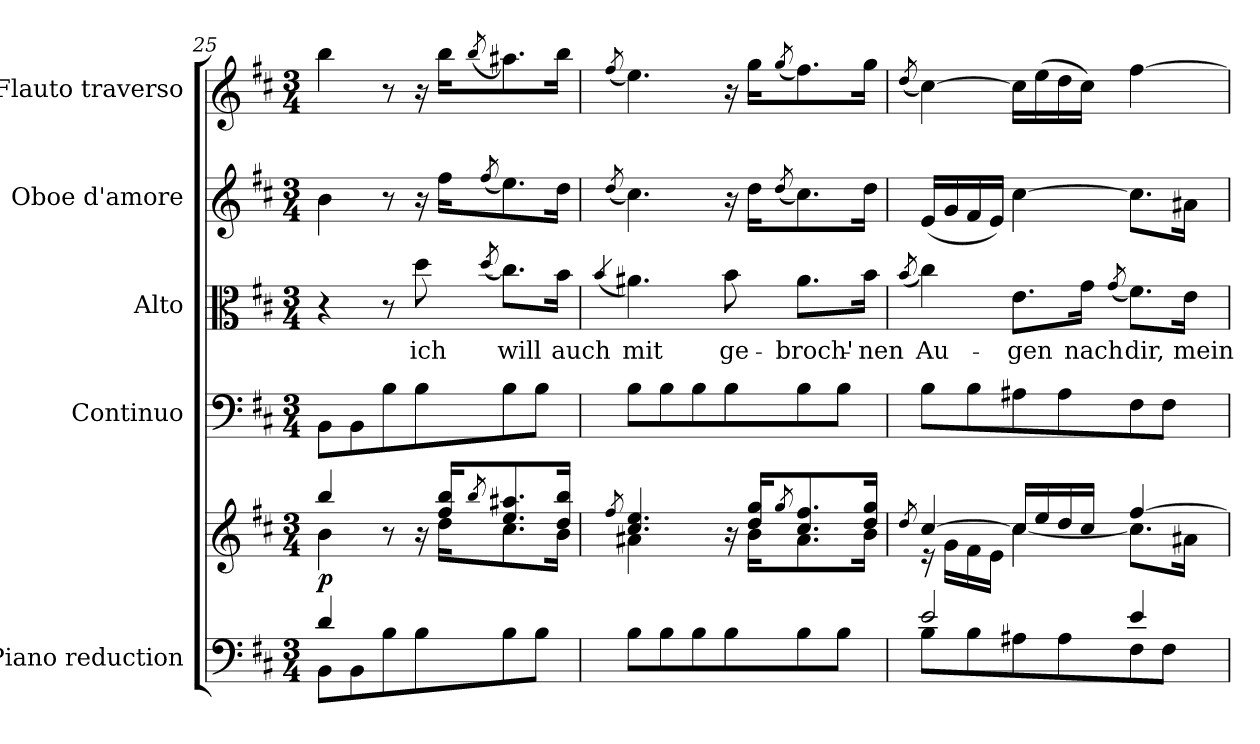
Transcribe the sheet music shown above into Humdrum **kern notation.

**kern	**kern	**dynam	**kern	**kern	**text	**kern	**dynam	**kern	**dynam
*part5	*part5	*part5	*part4	*part3	*part3	*part2	*part2	*part1	*part1
*staff6	*staff5	*staff5/6	*staff4	*staff3	*staff3	*staff2	*staff2	*staff1	*staff1
*I"Piano reduction	*	*	*I"Continuo	*I"Alto	*	*I"Oboe d'amore	*	*I"Flauto traverso	*
*I'Pno	*	*	*	*	*	*I'Ob	*	*I'Fl	*
*clefF4	*clefG2	*	*clefF4	*clefC3	*	*clefG2	*	*clefG2	*
*k[f#c#]	*k[f#c#]	*	*k[f#c#]	*k[f#c#]	*	*k[f#c#]	*	*k[f#c#]	*
*M3/4	*M3/4	*	*M3/4	*M3/4	*	*M3/4	*	*M3/4	*
=25	=25	=25	=25	=25	=25	=25	=25	=25	=25
*^	*^	*	*	*	*	*	*	*	*
!	!	!	!	!LO:DY:b	!	!	!	!	!	!	!
4d/	8BB\L	4bb/	4b\	p	8BB\L	4r	.	4b\	.	4bb\	.
.	8BB\	.	.	.	8BB\	.	.	.	.	.	.
4ryy	8B\	8r	8ryy	.	8B\	8r	.	8r	.	8r	.
!	!	!	!	!	!	!	!LO:LY:b	!	!	!	!
.	8B\	16r	16ryy	.	8B\	8dd\	ich	16r	.	16r	.
!	!	!	!	!	!	!	!	!	!LO:DY:b	!	!LO:DY:b
.	.	16ff#/ 16bb/KL	16dd\KL	.	.	.	.	16ff#\KL	other-dynamics	16bb\KL	other-dynamics
.	.	8qbb/	.	.	.	(8qdd/	.	(8qff#/	.	(8qbb/	.
!	!	!	!	!	!	!	!LO:LY:b	!	!	!	!
4ryy	8B\	8.ee/ 8.aa#X/	8.cc#\	.	8B\	8.cc#\L)	will	8.ee\)	.	8.aa#X\)	.
.	8B\J	.	.	.	8B\J	.	.	.	.	.	.
!	!	!	!	!	!	!	!LO:LY:b	!	!	!	!
.	.	16dd/ 16bb/Jk	16b\Jk	.	.	16b\Jk	auch	16dd\Jk	.	16bb\Jk	.
*v	*v	*	*	*	*	*	*	*	*	*	*
!!LO:LB:g=z
=26	=26	=26	=26	=26	=26	=26	=26	=26	=26	=26
.	8qff#/	.	.	.	(4qb/	.	(8qdd/	.	(8qff#/	.
!	!	!	!	!	!	!LO:LY:b	!	!	!	!
8B\L	4.cc#/ 4.ee/	4a#X\	.	8B\L	4.a#X\)	mit	4.cc#\)	.	4.ee\)	.
8B\	.	.	.	8B\	.	.	.	.	.	.
8B\	.	8ryy	.	8B\	.	.	.	.	.	.
!	!	!	!	!	!	!LO:LY:b	!	!	!	!
8B\	16r	16ryy	.	8B\	8b\	ge-	16r	.	16r	.
.	16dd/ 16gg/KL	16b\KL	.	.	.	.	16dd\KL	.	16gg\KL	.
.	8qgg/	.	.	.	.	.	(8qdd/	.	(8qgg/	.
!	!	!	!	!	!	!LO:LY:b	!	!	!	!
8B\	8.cc#/ 8.ff#/	8.a#\	.	8B\	8.a#\L	-broch'-	8.cc#\)	.	8.ff#\)	.
8B\J	.	.	.	8B\J	.	.	.	.	.	.
!	!	!	!	!	!	!LO:LY:b	!	!	!	!
.	16dd/ 16gg/Jk	16b\Jk	.	.	16b\Jk	-nen	16dd\Jk	.	16gg\Jk	.
=27	=27	=27	=27	=27	=27	=27	=27	=27	=27	=27
.	8qdd/	.	.	.	(8qb/	.	.	.	(8qdd/	.
*^	*	*	*	*	*	*	*	*	*	*
!	!	!	!	!	!	!	!LO:LY:b	!	!	!	!
2e/	8B\L	[4cc#/	16r	.	8B\L	4cc#\)	Au-	(16e/LL	.	[4cc#\)	.
.	.	.	16g\LL	.	.	.	.	16g/	.	.	.
.	8B\	.	16f#\	.	8B\	.	.	16f#/	.	.	.
.	.	.	16e\JJ	.	.	.	.	16e/JJ)	.	.	.
!	!	!	!	!	!	!	!LO:LY:b	!	!	!	!
.	8A#X\	16cc#/LL]	[4cc#\	.	8A#X\	8.e\L	-gen	[4cc#\	.	16cc#\LL]	.
.	.	16ee/	.	.	.	.	.	.	.	(16ee\	.
.	8A#\	16dd/	.	.	8A#\	.	.	.	.	16dd\	.
!	!	!	!	!	!	!	!LO:LY:b	!	!	!	!
.	.	16cc#/JJ	.	.	.	16g\Jk	nach	.	.	16cc#\JJ)	.
.	.	.	.	.	.	(8qg/	.	.	.	.	.
!	!	!	!	!	!	!	!LO:LY:b	!	!	!	!
4e/	8F#\	[4ff#/	8.cc#\L]	.	8F#\	8.f#\L)	dir,	8.cc#\L]	.	[4ff#\	.
.	8F#\J	.	.	.	8F#\J	.	.	.	.	.	.
!	!	!	!	!	!	!	!LO:LY:b	!	!	!	!
.	.	.	16a#X\Jk	.	.	16e\Jk	mein	16a#X\Jk	.	.	.
*v	*v	*	*	*	*	*	*	*	*	*	*
*	*v	*v	*	*	*	*	*	*	*	*
=	=	=	=	=	=	=	=	=	=
*-	*-	*-	*-	*-	*-	*-	*-	*-	*-
